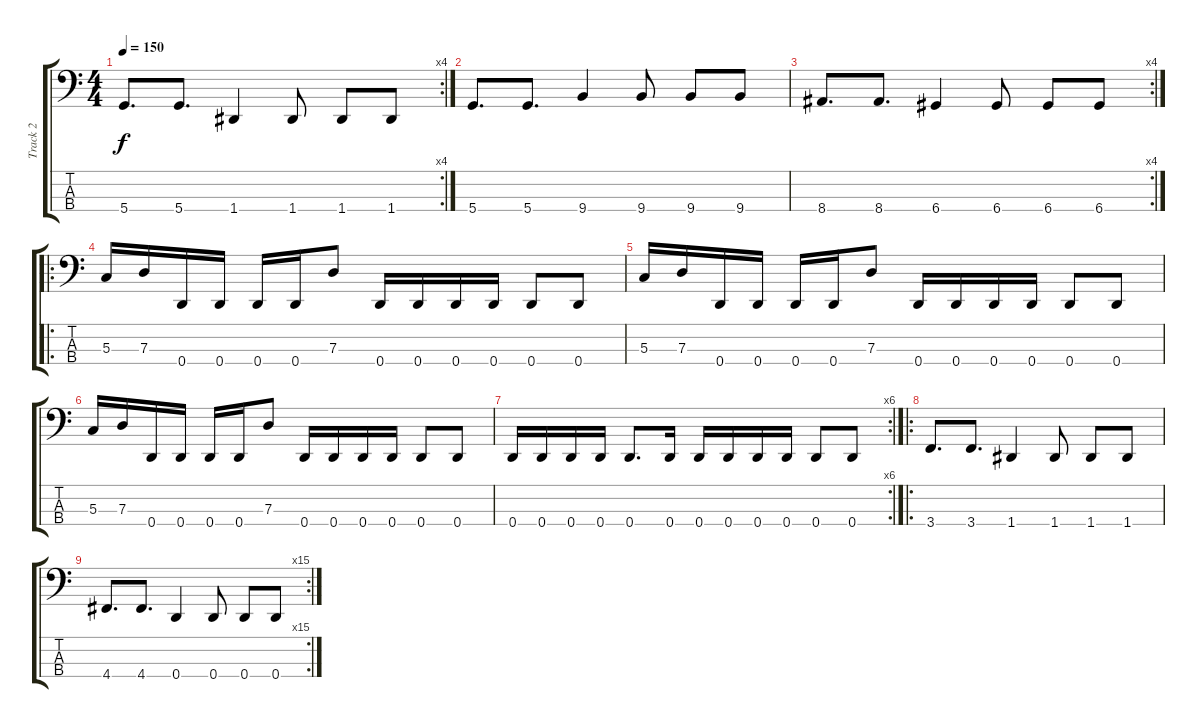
\track ("Track 2" "Track 2") {instrument electricbassfinger}
\staff {score tabs}
\tuning (F2 C2 G1 D1) {hide}
\rc 4
\ts (4 4)
\tempo 150
\clef f4
\ks c
5.4.8{d dy f} 5.4.8{d} 1.4.4 1.4.8 1.4.8 1.4.8 |
5.4.8{d} 5.4.8{d} 9.4.4 9.4.8 9.4.8 9.4.8 |
\rc 4
8.4.8{d} 8.4.8{d} 6.4.4 6.4.8 6.4.8 6.4.8 |
\ro
5.3.16 7.3.16 0.4.16 0.4.16 0.4.16 0.4.16 7.3.8 0.4.16 0.4.16 0.4.16 0.4.16 0.4.8 0.4.8 |
5.3.16 7.3.16 0.4.16 0.4.16 0.4.16 0.4.16 7.3.8 0.4.16 0.4.16 0.4.16 0.4.16 0.4.8 0.4.8 |
5.3.16 7.3.16 0.4.16 0.4.16 0.4.16 0.4.16 7.3.8 0.4.16 0.4.16 0.4.16 0.4.16 0.4.8 0.4.8 |
\rc 6
0.4.16 0.4.16 0.4.16 0.4.16 0.4.8{d} 0.4.16 0.4.16 0.4.16 0.4.16 0.4.16 0.4.8 0.4.8 |
\ro
3.4.8{d} 3.4.8{d} 1.4.4 1.4.8 1.4.8 1.4.8 |
\rc 15
4.4.8{d} 4.4.8{d} 0.4.4 0.4.8 0.4.8 0.4.8
